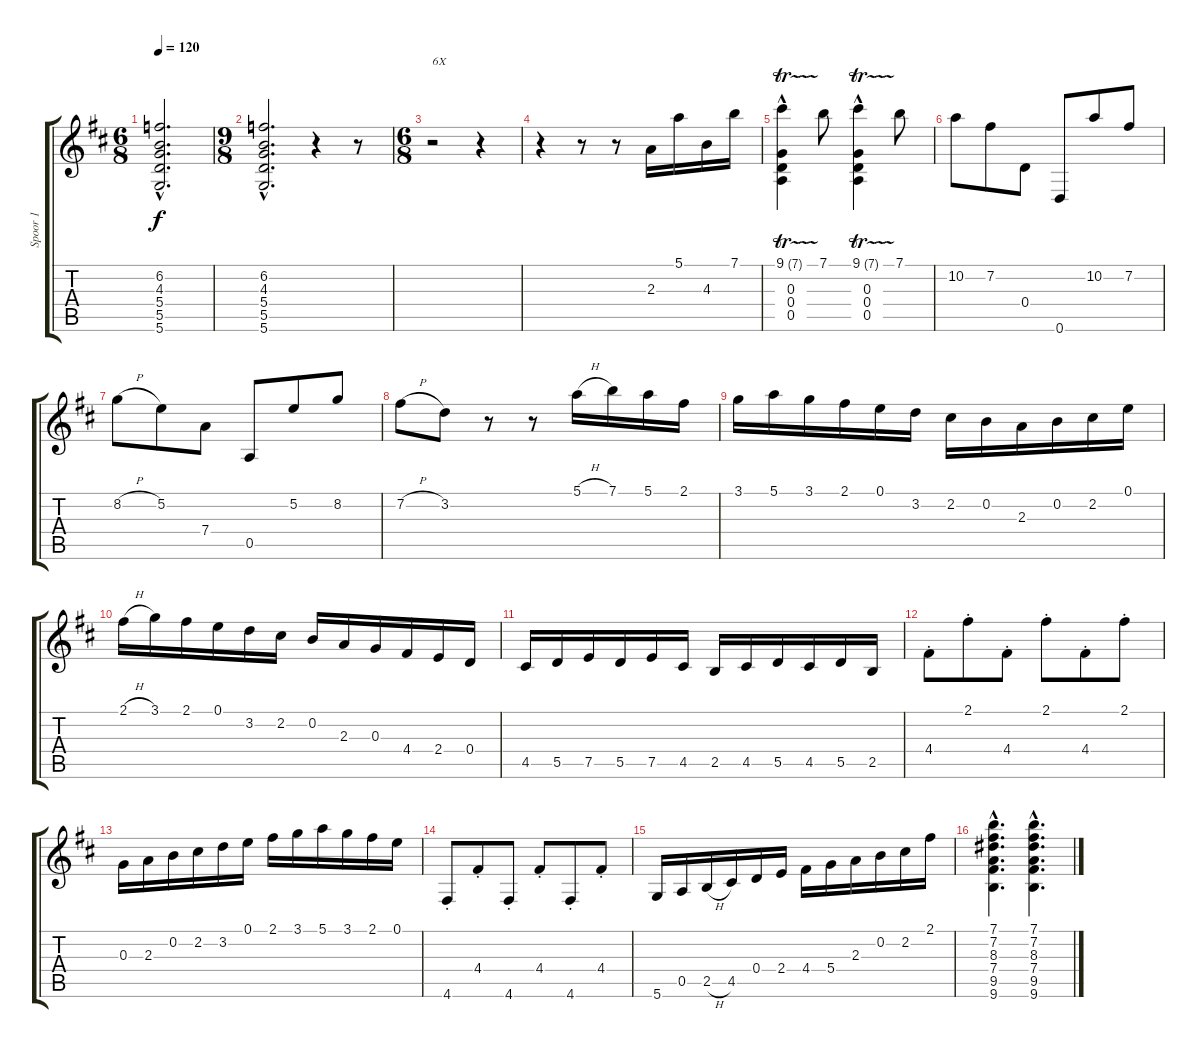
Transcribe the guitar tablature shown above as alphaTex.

\track ("Spoor 1" "Spoor 1") {instrument acousticguitarnylon}
\staff {score tabs}
\tuning (E4 B3 G3 D3 A2 D2) {hide}
\ts (6 8)
\tempo 120
\clef g2
\ks d
(6.2{hac} 4.3{hac} 5.4{hac} 5.5{hac} 5.6{hac}).2{d dy f} |
\ts (9 8)
(6.2{hac} 4.3{hac} 5.4{hac} 5.5{hac} 5.6{hac}).2{d} r.4 r.8 |
\ts (6 8)
r.2{txt "6X"} r.4 |
r.4 r.8 r.8 2.3.16 5.1.16 4.3.16 7.1.16 |
(9.1{tr (7 32)} 0.3{hac} 0.4{hac} 0.5{hac}).4 7.1.8 (9.1{tr (7 32)} 0.3{hac} 0.4{hac} 0.5{hac}).4 7.1.8 |
10.2.8 7.2.8 0.4.8 0.6.8 10.2.8 7.2.8 |
8.2{h}.8 5.2.8 7.4.8 0.5.8 5.2.8 8.2.8 |
7.2{h}.8 3.2.8 r.8 r.8 5.1{h}.16 7.1.16 5.1.16 2.1.16 |
3.1.16 5.1.16 3.1.16 2.1.16 0.1.16 3.2.16 2.2.16 0.2.16 2.3.16 0.2.16 2.2.16 0.1.16 |
2.1{h}.16 3.1.16 2.1.16 0.1.16 3.2.16 2.2.16 0.2.16 2.3.16 0.3.16 4.4.16 2.4.16 0.4.16 |
4.5.16 5.5.16 7.5.16 5.5.16 7.5.16 4.5.16 2.5.16 4.5.16 5.5.16 4.5.16 5.5.16 2.5.16 |
4.4{st}.8 2.1{st}.8 4.4{st}.8 2.1{st}.8 4.4{st}.8 2.1{st}.8 |
0.3.16 2.3.16 0.2.16 2.2.16 3.2.16 0.1.16 2.1.16 3.1.16 5.1.16 3.1.16 2.1.16 0.1.16 |
4.6{st}.8 4.4{st}.8 4.6{st}.8 4.4{st}.8 4.6{st}.8 4.4{st}.8 |
5.6.16 0.5.16 2.5{h}.16 4.5.16 0.4.16 2.4.16 4.4.16 5.4.16 2.3.16 0.2.16 2.2.16 2.1.16 |
(7.1{hac} 7.2{hac} 8.3{hac} 7.4{hac} 9.5{hac} 9.6{hac}).4{d} (7.1{hac} 7.2{hac} 8.3{hac} 7.4{hac} 9.5{hac} 9.6{hac}).4{d}
